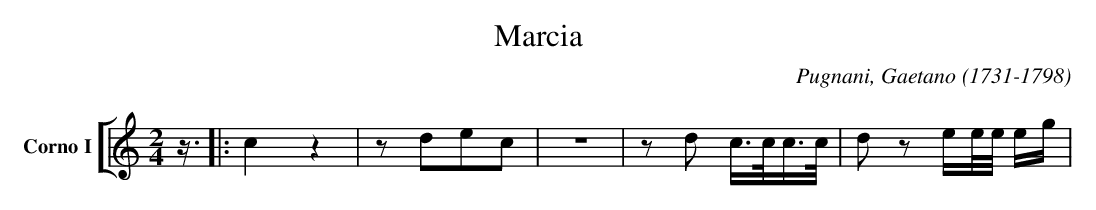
X:1
T:Marcia
C:Pugnani, Gaetano (1731-1798)
M:2/4
L:1/4
K:D
V: 1 clef=alto name="Corno I" sname="Cor.I"
%%staves [( 1 )]
  [K:treble] [K:C] z3/8 |: cz | z/d/e/c/ | z2| z/d/ c//>c//c//>c// | d/z/ e//e/8e/8 e/4g/4 | \
